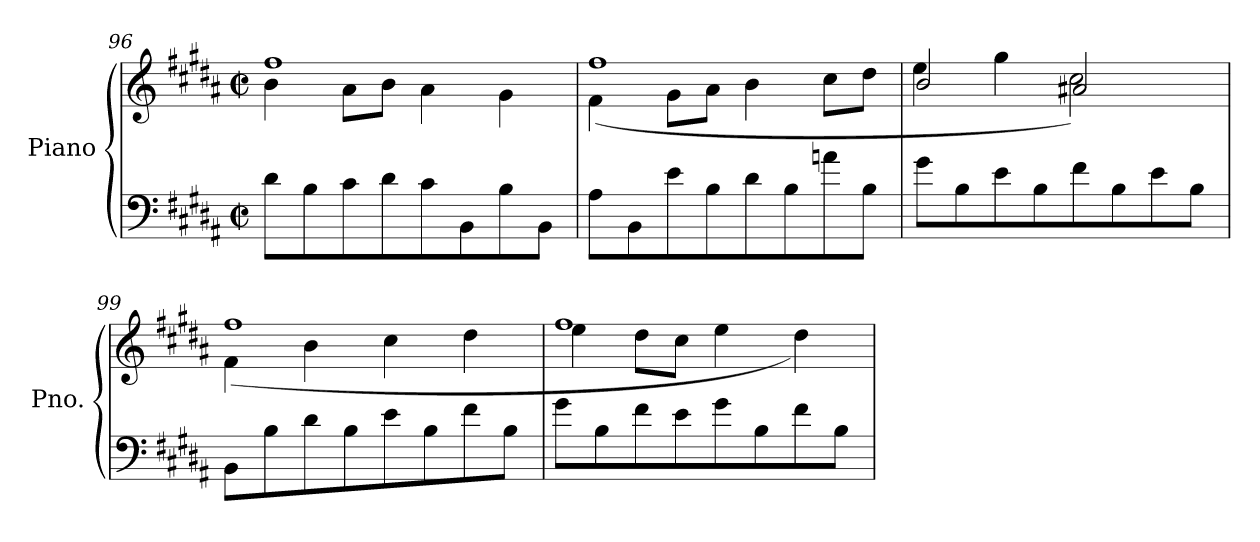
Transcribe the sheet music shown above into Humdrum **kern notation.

**kern	**kern
*part1	*part1
*staff2	*staff1
*I"Piano	*
*I'Pno.	*
*clefF4	*clefG2
*k[f#c#g#d#a#]	*k[f#c#g#d#a#]
*M2/2	*M2/2
*met(c|)	*met(c|)
=96	=96
*	*^
8d#\L	1ff#	4b\
8B\	.	.
8c#\	.	8a#\L
8d#\	.	8b\J
8c#\	.	4a#\
8BB\	.	.
8B\	.	4g#\
8BB\J	.	.
=97	=97	=97
8A#\L	1ff#	(>4f#\
8BB\	.	.
8e\	.	8g#\L
8B\	.	8a#\J
8d#\	.	4b\
8B\	.	.
8an\	.	8cc#\L
8B\J	.	8dd#\J
!!LO:LB:g=z	!!
=98	=98	=98
8g#\L	2b/	4ee\
8B\	.	.
8e\	.	4gg#\
8B\	.	.
8f#\	2a#X/	2cc#\)
8B\	.	.
8e\	.	.
8B\J	.	.
=99	=99	=99
8BB\L	1ff#	(>4f#\
8B\	.	.
8d#\	.	4b\
8B\	.	.
8e\	.	4cc#\
8B\	.	.
8f#\	.	4dd#\
8B\J	.	.
=100	=100	=100
8g#\L	1ff#	4ee\
8B\	.	.
8f#\	.	8dd#\L
8e\	.	8cc#\J
8g#\	.	4ee\
8B\	.	.
8f#\	.	4dd#\)
8B\J	.	.
*	*v	*v
=	=
*-	*-
